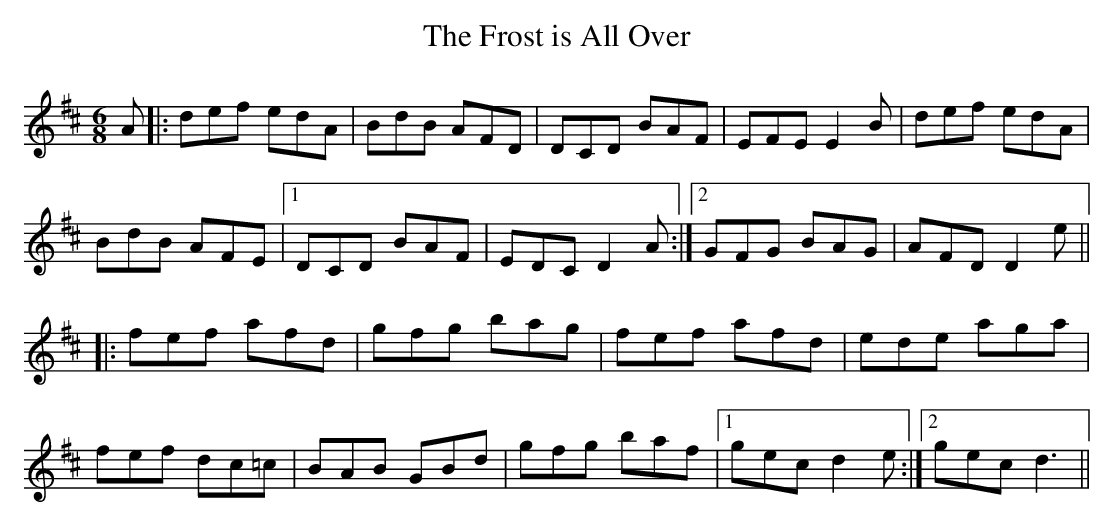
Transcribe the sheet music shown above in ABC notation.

X:1
T:The Frost is All Over
M:6/8
L:1/8
K:D
A|:def edA|BdB AFD|DCD BAF|EFE E2B|def edA|!
BdB AFE|1DCD BAF|EDC D2A:|2GFG BAG|AFD D2e||!
|:fef afd|gfg bag|fef afd|ede aga|!
fef dc=c|BAB GBd|gfg baf|1gec d2e:|2gec d3||
